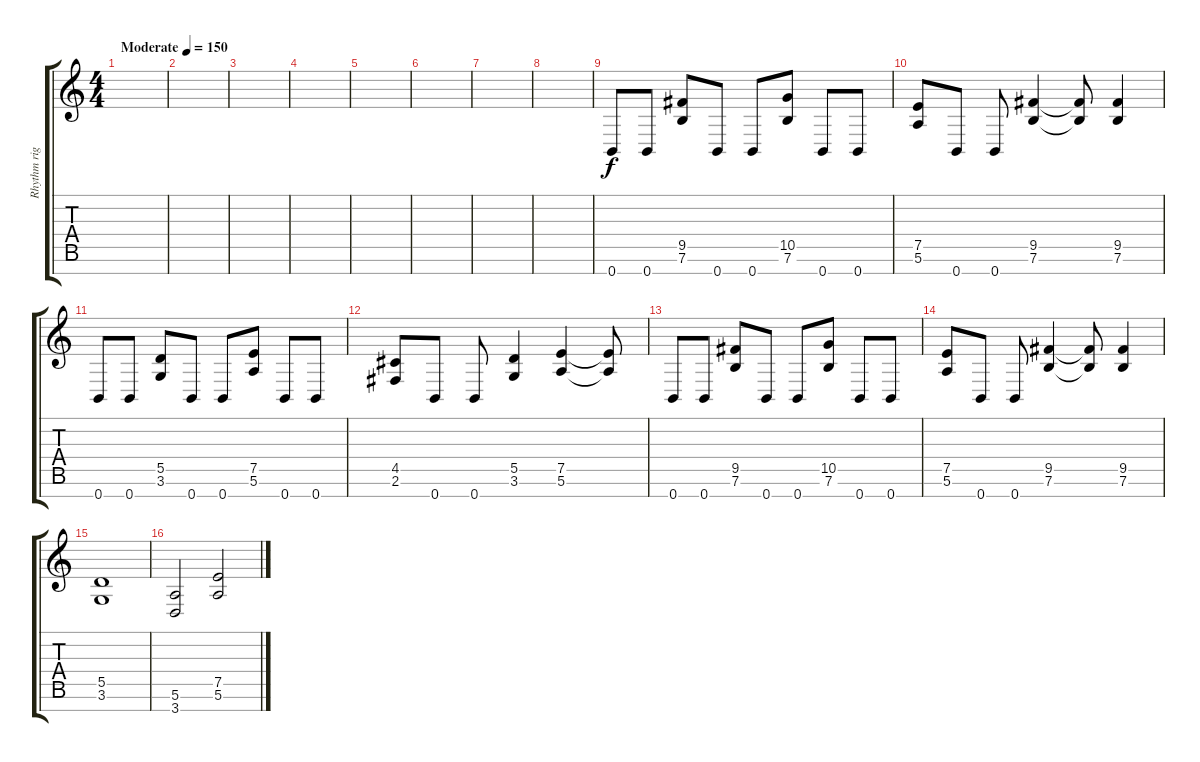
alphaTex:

\track ("Rhythm right" "Rhythm rig") {instrument overdrivenguitar}
\staff {score tabs}
\tuning (E4 B3 G3 D3 A2 E2 B1) {hide}
\ts (4 4)
\tempo (150 "Moderate")
\clef g2
\ks c
|
|
|
|
|
|
|
|
0.7.8 0.7.8 (9.5 7.6).8 0.7.8 0.7.8 (10.5 7.6).8 0.7.8 0.7.8 |
(7.5 5.6).8 0.7.8 0.7.8 (9.5 7.6).4 (9.5{t} 7.6{t}).8 (9.5 7.6).4 |
0.7.8 0.7.8 (5.5 3.6).8 0.7.8 0.7.8 (7.5 5.6).8 0.7.8 0.7.8 |
(4.5 2.6).8 0.7.8 0.7.8 (5.5 3.6).4 (7.5 5.6).4 (7.5{t} 5.6{t}).8 |
0.7.8 0.7.8 (9.5 7.6).8 0.7.8 0.7.8 (10.5 7.6).8 0.7.8 0.7.8 |
(7.5 5.6).8 0.7.8 0.7.8 (9.5 7.6).4 (9.5{t} 7.6{t}).8 (9.5 7.6).4 |
(5.5 3.6).1 |
(5.6 3.7).2 (7.5 5.6).2
